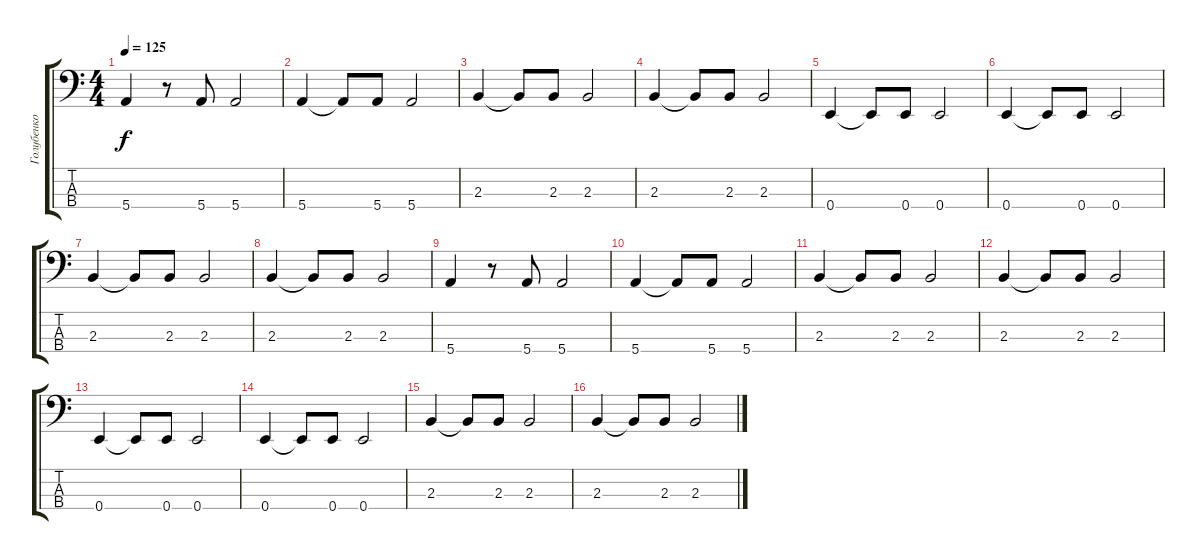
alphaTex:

\track ("Голубенко Максим" "Голубенко ") {instrument electricbassfinger}
\staff {score tabs}
\tuning (G2 D2 A1 E1) {hide}
\ts (4 4)
\tempo 125
\clef f4
\ks c
5.4.4{dy f} r.8 5.4.8 5.4.2 |
5.4.4 5.4{t}.8 5.4.8 5.4.2 |
2.3.4 2.3{t}.8 2.3.8 2.3.2 |
2.3.4 2.3{t}.8 2.3.8 2.3.2 |
0.4.4 0.4{t}.8 0.4.8 0.4.2 |
0.4.4 0.4{t}.8 0.4.8 0.4.2 |
2.3.4 2.3{t}.8 2.3.8 2.3.2 |
2.3.4 2.3{t}.8 2.3.8 2.3.2 |
5.4.4 r.8 5.4.8 5.4.2 |
5.4.4 5.4{t}.8 5.4.8 5.4.2 |
2.3.4 2.3{t}.8 2.3.8 2.3.2 |
2.3.4 2.3{t}.8 2.3.8 2.3.2 |
0.4.4 0.4{t}.8 0.4.8 0.4.2 |
0.4.4 0.4{t}.8 0.4.8 0.4.2 |
2.3.4 2.3{t}.8 2.3.8 2.3.2 |
2.3.4 2.3{t}.8 2.3.8 2.3.2
